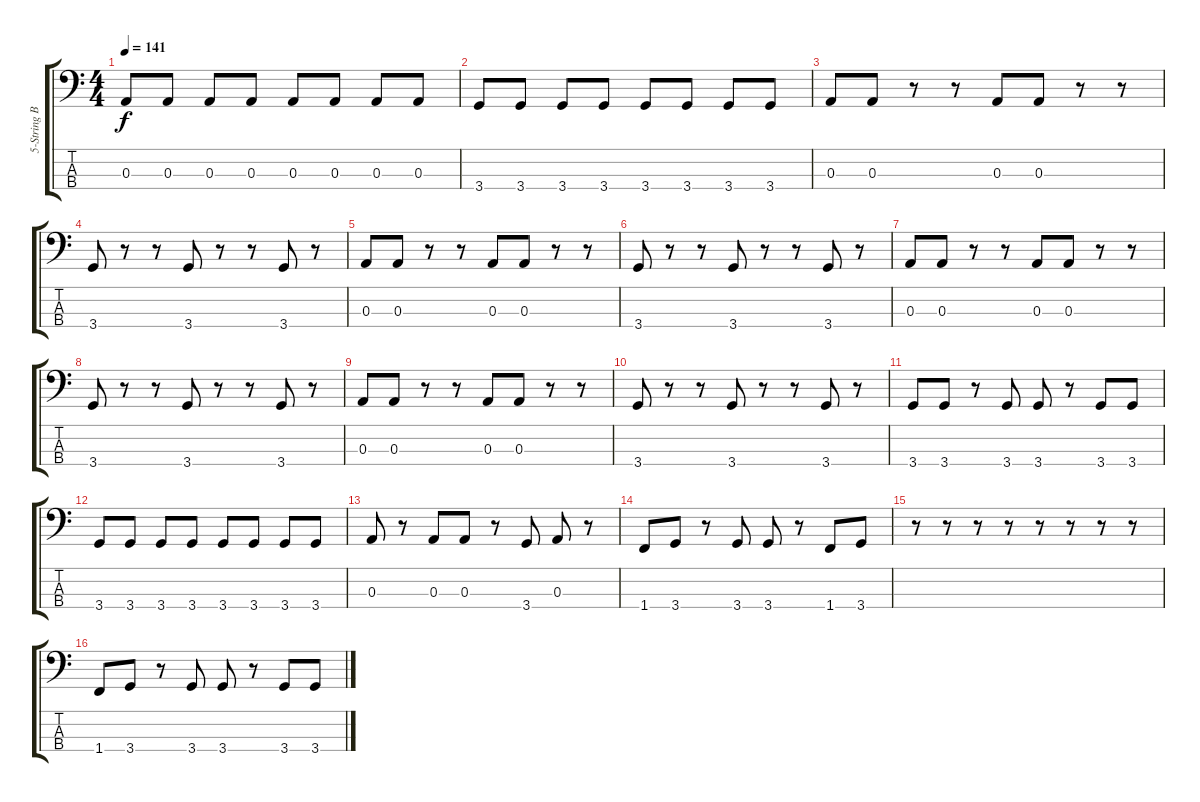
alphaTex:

\track ("5-String Bass" "5-String B") {instrument electricbassfinger}
\staff {score tabs}
\tuning (G2 D2 A1 E1) {hide}
\ts (4 4)
\tempo 141
\clef f4
\ks c
0.3.8{dy f} 0.3.8 0.3.8 0.3.8 0.3.8 0.3.8 0.3.8 0.3.8 |
3.4.8 3.4.8 3.4.8 3.4.8 3.4.8 3.4.8 3.4.8 3.4.8 |
0.3.8 0.3.8 r.8 r.8 0.3.8 0.3.8 r.8 r.8 |
3.4.8 r.8 r.8 3.4.8 r.8 r.8 3.4.8 r.8 |
0.3.8 0.3.8 r.8 r.8 0.3.8 0.3.8 r.8 r.8 |
3.4.8 r.8 r.8 3.4.8 r.8 r.8 3.4.8 r.8 |
0.3.8 0.3.8 r.8 r.8 0.3.8 0.3.8 r.8 r.8 |
3.4.8 r.8 r.8 3.4.8 r.8 r.8 3.4.8 r.8 |
0.3.8 0.3.8 r.8 r.8 0.3.8 0.3.8 r.8 r.8 |
3.4.8 r.8 r.8 3.4.8 r.8 r.8 3.4.8 r.8 |
3.4.8 3.4.8 r.8 3.4.8 3.4.8 r.8 3.4.8 3.4.8 |
3.4.8 3.4.8 3.4.8 3.4.8 3.4.8 3.4.8 3.4.8 3.4.8 |
0.3.8 r.8 0.3.8 0.3.8 r.8 3.4.8 0.3.8 r.8 |
1.4.8 3.4.8 r.8 3.4.8 3.4.8 r.8 1.4.8 3.4.8 |
r.8 r.8 r.8 r.8 r.8 r.8 r.8 r.8 |
1.4.8 3.4.8 r.8 3.4.8 3.4.8 r.8 3.4.8 3.4.8
